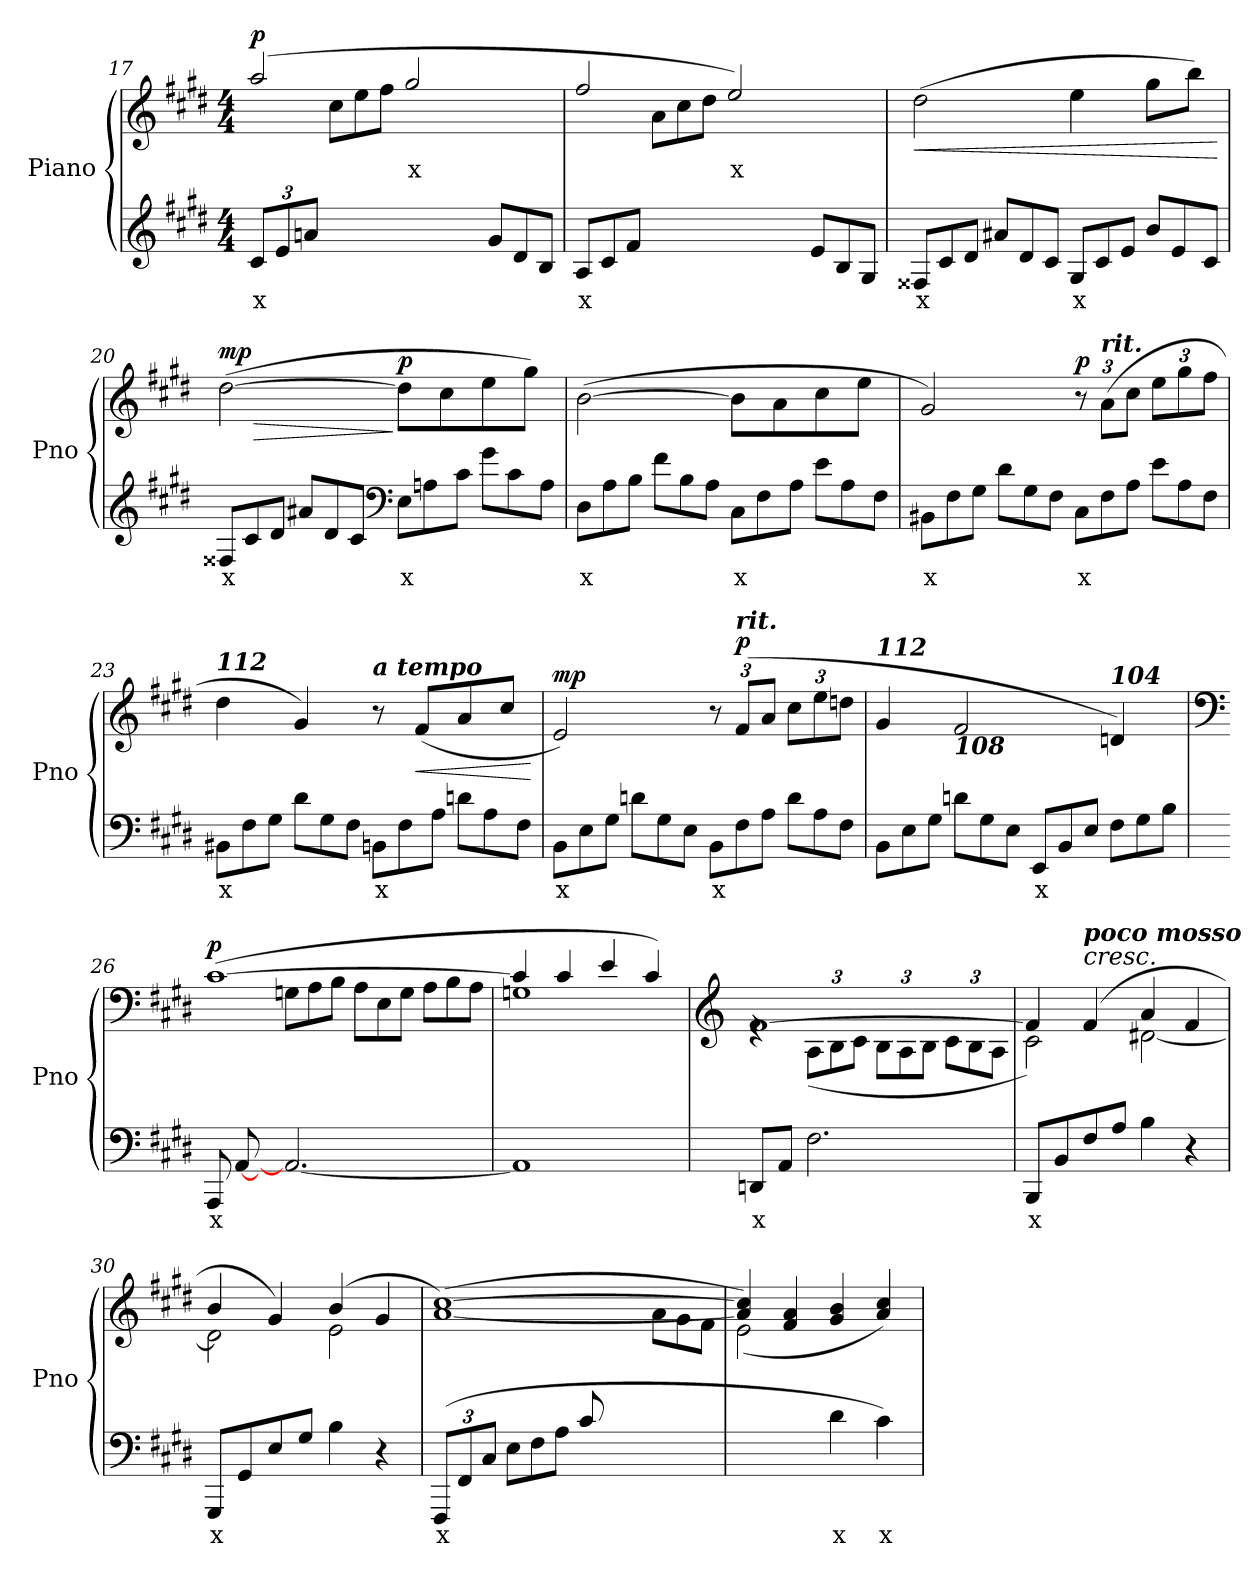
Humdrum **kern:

**kern	**text	**kern	**text	**dynam
*part1	*part1	*part1	*part1	*part1
*staff2	*staff2	*staff1	*staff1	*staff1/2
*I"Piano	*	*	*	*
*I'Pno	*	*	*	*
!!LO:LB:g=z
*clefG2	*	*clefG2	*	*
*k[f#c#g#d#]	*	*k[f#c#g#d#]	*	*
*M4/4	*	*M4/4	*	*
*Xbrackettup	*	*	*	*
=17	=17	=17	=17	=17
!	!	!LO:TX:a:Bi:t=a tempo	!	!
!	!LO:LY:b	!	!	!LO:DY:b
*	*	*^	*	*
12c#/L	x	(>2aa/	4ryy	.	p
12e/	.	.	.	.	.
12an/J	.	.	.	.	.
*	*	*	*Xtuplet	*	*
4ryy	.	.	12cc#\L	.	.
.	.	.	12ee\	.	.
.	.	.	12ff#\J	.	.
!	!	!	!	!LO:LY:b	!
4ryy	.	2gg#/	12gg#\Lyy	x	.
.	.	.	12dd#\	.	.
.	.	.	12b\J	.	.
*Xtuplet	*	*	*	*	*
12g#/L	.	.	4ryy	.	.
12d#/	.	.	.	.	.
12B/J	.	.	.	.	.
=18	=18	=18	=18	=18	=18
!	!LO:LY:b	!	!	!	!
12A/L	x	2ff#/	4ryy	.	.
12c#/	.	.	.	.	.
12f#/J	.	.	.	.	.
4ryy	.	.	12a\L	.	.
.	.	.	12cc#\	.	.
.	.	.	12dd#\J	.	.
!	!	!	!	!LO:LY:b	!
4ryy	.	2ee/)	12ee\Lyy	x	.
.	.	.	12b\	.	.
.	.	.	12g#\J	.	.
12e/L	.	.	4ryy	.	.
12B/	.	.	.	.	.
12G#/J	.	.	.	.	.
*	*	*v	*v	*	*
=19	=19	=19	=19	=19
!	!LO:LY:b	!	!	!LO:HP:b
12F##X/L	x	(>2dd#\	.	<
12c#/	.	.	.	.
12d#/J	.	.	.	.
12a#X/L	.	.	.	.
12d#/	.	.	.	.
12c#/J	.	.	.	.
!	!LO:LY:b	!	!	!
12G#/L	x	4ee\	.	.
12c#/	.	.	.	.
12e/J	.	.	.	.
12b/L	.	8gg#\L	.	.
12e/	.	.	.	.
.	.	8bb\J)	.	.
12c#/J	.	.	.	.
.	.	.	.	[
!!LO:LB:g=z
=20	=20	=20	=20	=20
!	!LO:LY:b	!	!	!LO:HP:b
!	!	!	!	!LO:DY:n=1:b
12F##X/L	x	(>[2dd#\	.	> mp
12c#/	.	.	.	.
12d#/J	.	.	.	.
12a#X/L	.	.	.	.
12d#/	.	.	.	.
12c#/J	.	.	.	.
*clefF4	*	*	*	*
!	!LO:LY:b	!	!	!LO:DY:n=2:b
12E\L	x	8dd#\L]	.	] p
12An\	.	.	.	.
.	.	8cc#\	.	.
12c#\J	.	.	.	.
12g#\L	.	8ee\	.	.
12c#\	.	.	.	.
.	.	8gg#\J)	.	.
12A\J	.	.	.	.
!!LO:PB:g=z
=21	=21	=21	=21	=21
!	!LO:LY:b	!	!	!
12D#\L	x	(>[2b\	.	.
12A\	.	.	.	.
12B\J	.	.	.	.
12f#\L	.	.	.	.
12B\	.	.	.	.
12A\J	.	.	.	.
!	!LO:LY:b	!	!	!
12C#\L	x	8b\L]	.	.
12F#\	.	.	.	.
.	.	8a\	.	.
12A\J	.	.	.	.
12e\L	.	8cc#\	.	.
12A\	.	.	.	.
.	.	8ee\J	.	.
12F#\J	.	.	.	.
=22	=22	=22	=22	=22
!	!LO:LY:b	!	!	!
12BB#X\L	x	2g#/)	.	.
12F#\	.	.	.	.
12G#\J	.	.	.	.
12d#\L	.	.	.	.
12G#\	.	.	.	.
12F#\J	.	.	.	.
!	!LO:LY:b	!	!	!
*	*	*tuplet	*	*
*	*	*Xbrackettup	*	*
!	!	!	!	!LO:DY:b
12C#\L	x	12r	.	p
!	!	!LO:TX:a:Bi:t=rit.	!	!
12F#\	.	(>12a\L	.	.
12A\J	.	12cc#\J	.	.
12e\L	.	12ee\L	.	.
12A\	.	12gg#\	.	.
12F#\J	.	12ff#\J	.	.
=23	=23	=23	=23	=23
!	!	!LO:TX:a:Bi:t=112	!	!
!	!LO:LY:b	!	!	!
12BB#X\L	x	4dd#\	.	.
12F#\	.	.	.	.
12G#\J	.	.	.	.
12d#\L	.	4g#/)	.	.
12G#\	.	.	.	.
12F#\J	.	.	.	.
!	!	!LO:TX:a:Bi:t=a tempo	!	!
!	!LO:LY:b	!	!	!
12BBn\L	x	8r	.	.
12F#\	.	.	.	.
!	!	!	!	!LO:HP:b
.	.	(<8f#/L	.	<
12A\J	.	.	.	.
12dn\L	.	8a/	.	.
12A\	.	.	.	.
.	.	8cc#/J	.	.
12F#\J	.	.	.	.
.	.	.	.	[
!!LO:LB:g=z
=24	=24	=24	=24	=24
!	!LO:LY:b	!	!	!LO:DY:b
12BB\L	x	2e/)	.	mp
12E\	.	.	.	.
12G#\J	.	.	.	.
12dn\L	.	.	.	.
12G#\	.	.	.	.
12E\J	.	.	.	.
!	!LO:LY:b	!	!	!
12BB\L	x	12r	.	.
!	!	!LO:TX:a:Bi:t=rit.	!	!
!	!	!	!	!LO:DY:b
12F#\	.	(>12f#/L	.	p
12A\J	.	12a/J	.	.
12d\L	.	12cc#\L	.	.
12A\	.	12ee\	.	.
12F#\J	.	12ddn\J	.	.
!!LO:LB:g=z
=25	=25	=25	=25	=25
!	!	!LO:TX:a:Bi:t=112	!	!
12BB\L	.	4g#/	.	.
12E\	.	.	.	.
12G#\J	.	.	.	.
!	!	!LO:TX:b:Bi:t=108	!	!
12dn\L	.	2f#/	.	.
12G#\	.	.	.	.
12E\J	.	.	.	.
!	!LO:LY:b	!	!	!
12EE/L	x	.	.	.
12BB/	.	.	.	.
12E/J	.	.	.	.
!	!	!LO:TX:a:Bi:t=104	!	!
12F#\L	.	4dn/)	.	.
12G#\	.	.	.	.
12B\J	.	.	.	.
=26	=26	=26	=26	=26
*	*	*clefF4	*	*
!	!	!LO:TX:a:Bi:t=a tempo	!	!
!	!LO:LY:b	!	!	!LO:DY:b
*	*	*^	*	*
*	*	*	*^	*	*
12AAA/L	x	(>[1c#	4ryy	6ryy	.	p
[12AA/	.	.	.	.	.	.
12ryy	.	.	.	12E\J	.	.
*	*	*	*Xtuplet	*	*	*
2.AA/_	.	.	12Gn\L	2.ryy	.	.
.	.	.	12A\	.	.	.
.	.	.	12B\J	.	.	.
.	.	.	12A\L	.	.	.
.	.	.	12E\	.	.	.
.	.	.	12G\J	.	.	.
.	.	.	12A\L	.	.	.
.	.	.	12B\	.	.	.
.	.	.	12A\J	.	.	.
*	*	*	*v	*v	*	*
=27	=27	=27	=27	=27	=27
1AA]	.	4c#/]	1Gn	.	.
.	.	4c#/	.	.	.
.	.	4e/	.	.	.
.	.	4c#/)	.	.	.
!!LO:LB:g=z	!!
=28	=28	=28	=28	=28	=28
*	*	*clefG2	*	*	*
!	!LO:LY:b	!	!	!	!
8DDn/L	x	[1f#	4re	.	.
8AA/J	.	.	.	.	.
*	*	*	*tuplet	*	*
2.F#\	.	.	(<12A\L	.	.
.	.	.	12B\	.	.
.	.	.	12c#\J	.	.
.	.	.	12B\L	.	.
.	.	.	12A\	.	.
.	.	.	12B\J	.	.
.	.	.	12c#\L	.	.
.	.	.	12B\	.	.
.	.	.	12A\J	.	.
!!LO:LB:g=z	!!
=29	=29	=29	=29	=29	=29
!	!LO:LY:b	!	!	!	!
8BBB/L	x	4f#/]	2c#\)	.	.
8BB/	.	.	.	.	.
!	!	!LO:TX:a:i:t=cresc.	!	!	!
!	!	!LO:TX:a:Bi:t=poco mosso	!	!	!
8F#/	.	(>4f#/	.	.	.
8A/J	.	.	.	.	.
4B\	.	4a/	[2d#X\	.	.
4r	.	4f#/	.	.	.
=30	=30	=30	=30	=30	=30
!	!LO:LY:b	!	!	!	!
8GGG#/L	x	4b/	2d#\]	.	.
8GG#/	.	.	.	.	.
8E/	.	4g#/)	.	.	.
8G#/J	.	.	.	.	.
4B\	.	(>4b/	2e\	.	.
4r	.	4g#/	.	.	.
*	*	*v	*v	*	*
=31	=31	=31	=31	=31
*tuplet	*	*	*	*
!	!	!LO:TX:a:Bi:t=128	!	!
!	!LO:LY:b	!	!	!
*	*	*^	*	*
*	*	*	*^	*	*
(<12FFF#/L	x	(>[1a [1cc#)	2.ryy	12%7ryy	.	.
12FF#/	.	.	.	.	.	.
12C#/J	.	.	.	.	.	.
*Xtuplet	*	*	*	*	*	*
12E\L	.	.	.	.	.	.
12F#\	.	.	.	.	.	.
12A\J	.	.	.	.	.	.
12c#/L	.	.	.	.	.	.
6ryy	.	.	.	12e\	.	.
.	.	.	.	12f#\J	.	.
*	*	*	*Xtuplet	*	*	*
4ryy	.	.	12a\L	4ryy	.	.
.	.	.	12g#\	.	.	.
.	.	.	12f#\J	.	.	.
*	*	*	*v	*v	*	*
=32	=32	=32	=32	=32	=32
2ryy	.	4a/] 4cc#/]	(<2e\)	.	.
.	.	4f#/ 4a/	.	.	.
!	!LO:LY:b	!	!	!	!
4d#\	x	4g#/ 4b/	2ryy	.	.
!	!LO:LY:b	!	!	!	!
4c#\)	x	4a/ 4cc#/)	.	.	.
*	*	*v	*v	*	*
=	=	=	=	=
*-	*-	*-	*-	*-
